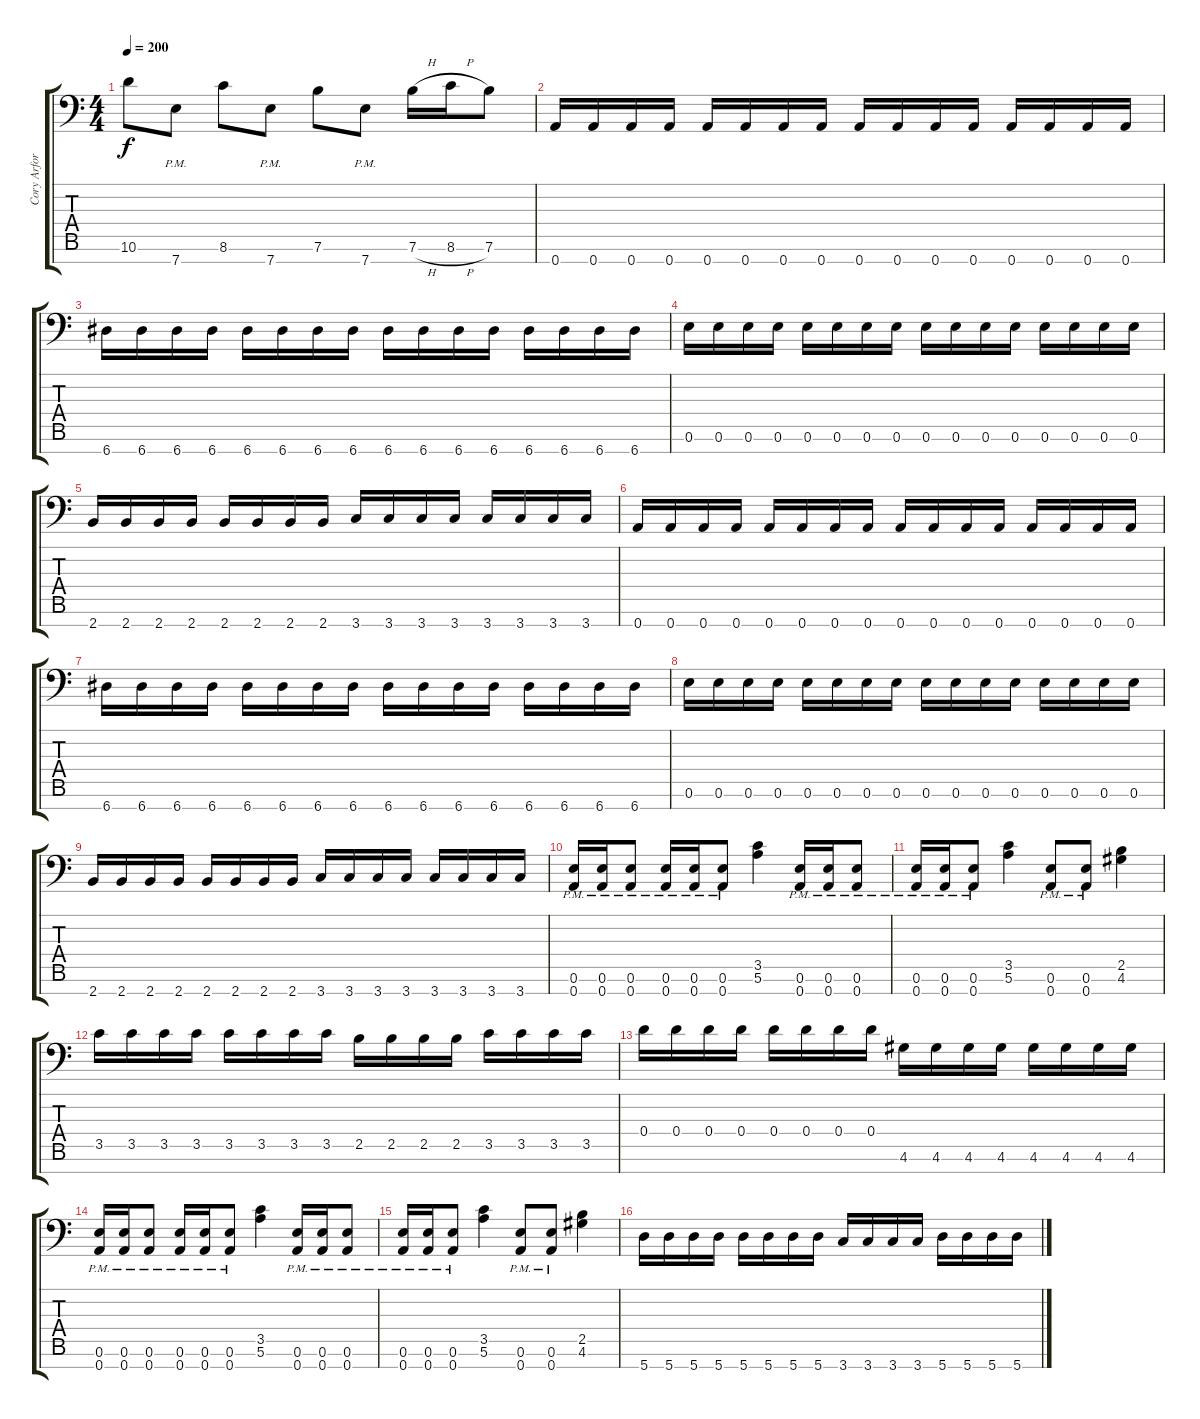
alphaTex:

\track ("Cory Arford" "Cory Arfor") {instrument overdrivenguitar}
\staff {score tabs}
\tuning (E4 B3 G3 D3 A2 E2 A1) {hide}
\ts (4 4)
\tempo 200
\clef f4
\ks c
10.6.8{dy f} 7.7{pm}.8 8.6.8 7.7{pm}.8 7.6.8 7.7{pm}.8 7.6{h}.16 8.6{h}.16 7.6.8 |
0.7.16 0.7.16 0.7.16 0.7.16 0.7.16 0.7.16 0.7.16 0.7.16 0.7.16 0.7.16 0.7.16 0.7.16 0.7.16 0.7.16 0.7.16 0.7.16 |
6.7.16 6.7.16 6.7.16 6.7.16 6.7.16 6.7.16 6.7.16 6.7.16 6.7.16 6.7.16 6.7.16 6.7.16 6.7.16 6.7.16 6.7.16 6.7.16 |
0.6.16 0.6.16 0.6.16 0.6.16 0.6.16 0.6.16 0.6.16 0.6.16 0.6.16 0.6.16 0.6.16 0.6.16 0.6.16 0.6.16 0.6.16 0.6.16 |
2.7.16 2.7.16 2.7.16 2.7.16 2.7.16 2.7.16 2.7.16 2.7.16 3.7.16 3.7.16 3.7.16 3.7.16 3.7.16 3.7.16 3.7.16 3.7.16 |
0.7.16 0.7.16 0.7.16 0.7.16 0.7.16 0.7.16 0.7.16 0.7.16 0.7.16 0.7.16 0.7.16 0.7.16 0.7.16 0.7.16 0.7.16 0.7.16 |
6.7.16 6.7.16 6.7.16 6.7.16 6.7.16 6.7.16 6.7.16 6.7.16 6.7.16 6.7.16 6.7.16 6.7.16 6.7.16 6.7.16 6.7.16 6.7.16 |
0.6.16 0.6.16 0.6.16 0.6.16 0.6.16 0.6.16 0.6.16 0.6.16 0.6.16 0.6.16 0.6.16 0.6.16 0.6.16 0.6.16 0.6.16 0.6.16 |
2.7.16 2.7.16 2.7.16 2.7.16 2.7.16 2.7.16 2.7.16 2.7.16 3.7.16 3.7.16 3.7.16 3.7.16 3.7.16 3.7.16 3.7.16 3.7.16 |
(0.6{pm} 0.7{pm}).16 (0.6{pm} 0.7{pm}).16 (0.6{pm} 0.7{pm}).8 (0.6{pm} 0.7{pm}).16 (0.6{pm} 0.7{pm}).16 (0.6{pm} 0.7{pm}).8 (3.5 5.6).4 (0.6{pm} 0.7{pm}).16 (0.6{pm} 0.7{pm}).16 (0.6{pm} 0.7{pm}).8 |
(0.6{pm} 0.7{pm}).16 (0.6{pm} 0.7{pm}).16 (0.6{pm} 0.7{pm}).8 (3.5 5.6).4 (0.6{pm} 0.7{pm}).8 (0.6{pm} 0.7{pm}).8 (2.5 4.6).4 |
3.5.16 3.5.16 3.5.16 3.5.16 3.5.16 3.5.16 3.5.16 3.5.16 2.5.16 2.5.16 2.5.16 2.5.16 3.5.16 3.5.16 3.5.16 3.5.16 |
0.4.16 0.4.16 0.4.16 0.4.16 0.4.16 0.4.16 0.4.16 0.4.16 4.6.16 4.6.16 4.6.16 4.6.16 4.6.16 4.6.16 4.6.16 4.6.16 |
(0.6{pm} 0.7{pm}).16 (0.6{pm} 0.7{pm}).16 (0.6{pm} 0.7{pm}).8 (0.6{pm} 0.7{pm}).16 (0.6{pm} 0.7{pm}).16 (0.6{pm} 0.7{pm}).8 (3.5 5.6).4 (0.6{pm} 0.7{pm}).16 (0.6{pm} 0.7{pm}).16 (0.6{pm} 0.7{pm}).8 |
(0.6{pm} 0.7{pm}).16 (0.6{pm} 0.7{pm}).16 (0.6{pm} 0.7{pm}).8 (3.5 5.6).4 (0.6{pm} 0.7{pm}).8 (0.6{pm} 0.7{pm}).8 (2.5 4.6).4 |
5.7.16 5.7.16 5.7.16 5.7.16 5.7.16 5.7.16 5.7.16 5.7.16 3.7.16 3.7.16 3.7.16 3.7.16 5.7.16 5.7.16 5.7.16 5.7.16
